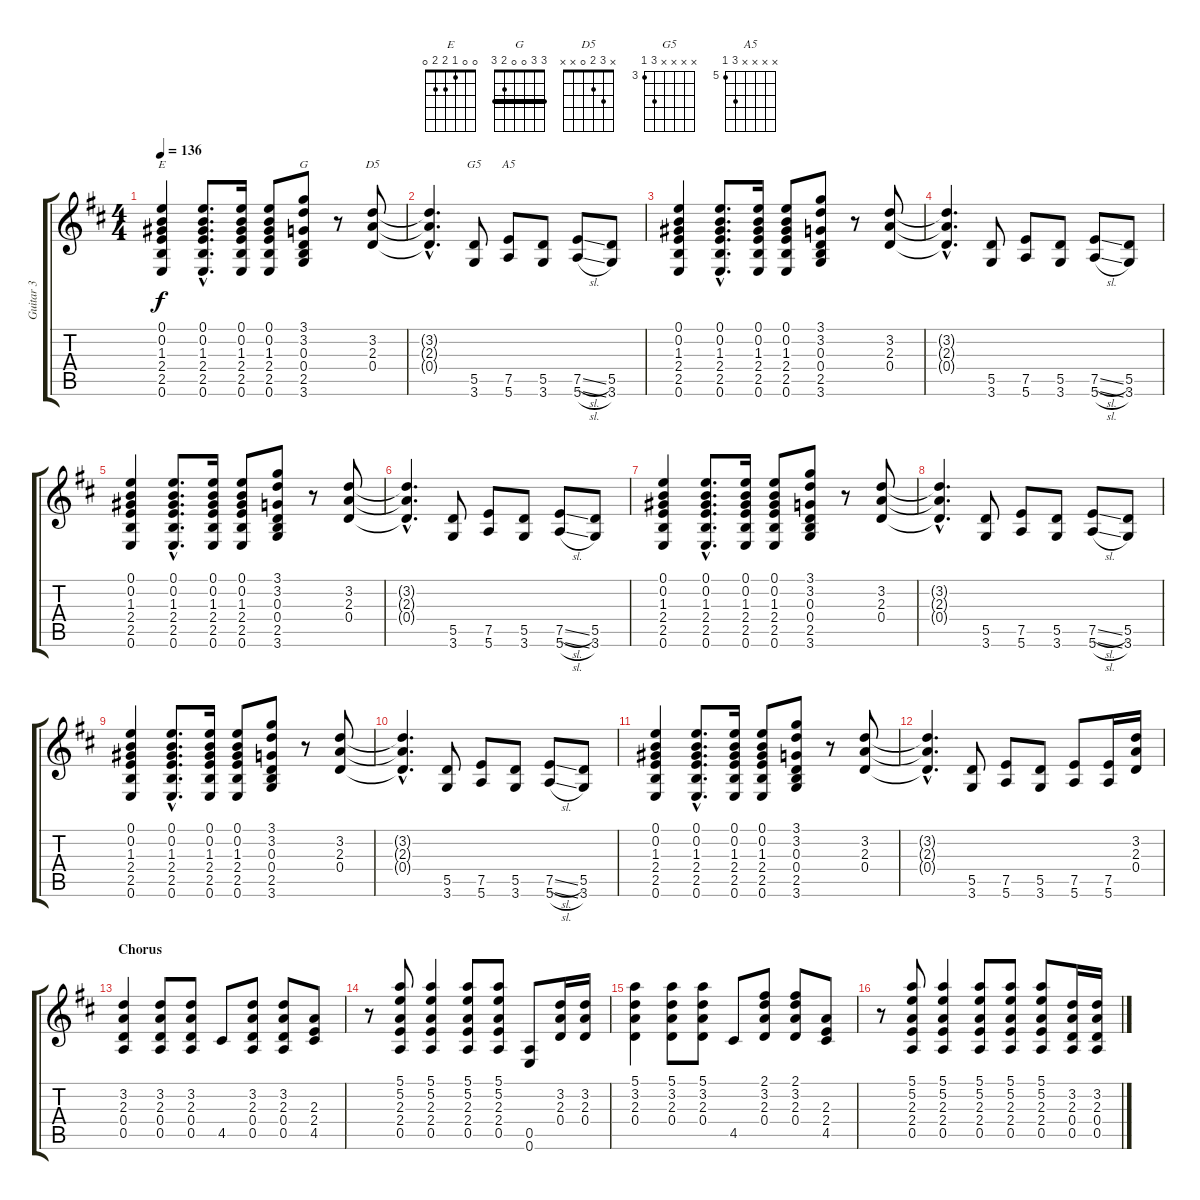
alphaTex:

\track ("Guitar 3" "Guitar 3") {instrument acousticguitarnylon}
\staff {score tabs}
\tuning (E4 B3 G3 D3 A2 E2) {hide}
\chord ("E" 0 0 1 2 2 0)
\chord ("G" 3 3 0 0 2 3) {barre 3}
\chord ("D5" x 3 2 0 x x)
\chord ("G5" x x x x 5 3) {firstfret 3}
\chord ("A5" x x x x 7 5) {firstfret 5}
\ts (4 4)
\tempo 136
\clef g2
\ks d
(0.1 0.2 1.3 2.4 2.5 0.6).4{ch "E" dy f} (0.1{hac} 0.2{hac} 1.3{hac} 2.4{hac} 2.5{hac} 0.6{hac}).8{d} (0.1 0.2 1.3 2.4 2.5 0.6).16 (0.1 0.2 1.3 2.4 2.5 0.6).8 (3.1 3.2 0.3 0.4 2.5 3.6).8{ch "G"} r.8 (3.2 2.3 0.4).8{ch "D5"} |
(3.2{hac t} 2.3{hac t} 0.4{hac t}).4{d} (5.5 3.6).8{ch "G5"} (7.5 5.6).8{ch "A5"} (5.5 3.6).8 (7.5{sl} 5.6{sl}).8 (5.5 3.6).8 |
(0.1 0.2 1.3 2.4 2.5 0.6).4 (0.1{hac} 0.2{hac} 1.3{hac} 2.4{hac} 2.5{hac} 0.6{hac}).8{d} (0.1 0.2 1.3 2.4 2.5 0.6).16 (0.1 0.2 1.3 2.4 2.5 0.6).8 (3.1 3.2 0.3 0.4 2.5 3.6).8 r.8 (3.2 2.3 0.4).8 |
(3.2{hac t} 2.3{hac t} 0.4{hac t}).4{d} (5.5 3.6).8 (7.5 5.6).8 (5.5 3.6).8 (7.5{sl} 5.6{sl}).8 (5.5 3.6).8 |
(0.1 0.2 1.3 2.4 2.5 0.6).4 (0.1{hac} 0.2{hac} 1.3{hac} 2.4{hac} 2.5{hac} 0.6{hac}).8{d} (0.1 0.2 1.3 2.4 2.5 0.6).16 (0.1 0.2 1.3 2.4 2.5 0.6).8 (3.1 3.2 0.3 0.4 2.5 3.6).8 r.8 (3.2 2.3 0.4).8 |
(3.2{hac t} 2.3{hac t} 0.4{hac t}).4{d} (5.5 3.6).8 (7.5 5.6).8 (5.5 3.6).8 (7.5{sl} 5.6{sl}).8 (5.5 3.6).8 |
(0.1 0.2 1.3 2.4 2.5 0.6).4 (0.1{hac} 0.2{hac} 1.3{hac} 2.4{hac} 2.5{hac} 0.6{hac}).8{d} (0.1 0.2 1.3 2.4 2.5 0.6).16 (0.1 0.2 1.3 2.4 2.5 0.6).8 (3.1 3.2 0.3 0.4 2.5 3.6).8 r.8 (3.2 2.3 0.4).8 |
(3.2{hac t} 2.3{hac t} 0.4{hac t}).4{d} (5.5 3.6).8 (7.5 5.6).8 (5.5 3.6).8 (7.5{sl} 5.6{sl}).8 (5.5 3.6).8 |
(0.1 0.2 1.3 2.4 2.5 0.6).4 (0.1{hac} 0.2{hac} 1.3{hac} 2.4{hac} 2.5{hac} 0.6{hac}).8{d} (0.1 0.2 1.3 2.4 2.5 0.6).16 (0.1 0.2 1.3 2.4 2.5 0.6).8 (3.1 3.2 0.3 0.4 2.5 3.6).8 r.8 (3.2 2.3 0.4).8 |
(3.2{hac t} 2.3{hac t} 0.4{hac t}).4{d} (5.5 3.6).8 (7.5 5.6).8 (5.5 3.6).8 (7.5{sl} 5.6{sl}).8 (5.5 3.6).8 |
(0.1 0.2 1.3 2.4 2.5 0.6).4 (0.1{hac} 0.2{hac} 1.3{hac} 2.4{hac} 2.5{hac} 0.6{hac}).8{d} (0.1 0.2 1.3 2.4 2.5 0.6).16 (0.1 0.2 1.3 2.4 2.5 0.6).8 (3.1 3.2 0.3 0.4 2.5 3.6).8 r.8 (3.2 2.3 0.4).8 |
(3.2{hac t} 2.3{hac t} 0.4{hac t}).4{d} (5.5 3.6).8 (7.5 5.6).8 (5.5 3.6).8 (7.5 5.6).8 (7.5 5.6).16 (3.2 2.3 0.4).16 |
\section ("" "Chorus")
(3.2 2.3 0.4 0.5).4 (3.2 2.3 0.4 0.5).8 (3.2 2.3 0.4 0.5).8 4.5.8 (3.2 2.3 0.4 0.5).8 (3.2 2.3 0.4 0.5).8 (2.3 2.4 4.5).8 |
r.8 (5.1 5.2 2.3 2.4 0.5).8 (5.1 5.2 2.3 2.4 0.5).4 (5.1 5.2 2.3 2.4 0.5).8 (5.1 5.2 2.3 2.4 0.5).8 (0.5 0.6).8 (3.2 2.3 0.4).16 (3.2 2.3 0.4).16 |
(5.1 3.2 2.3 0.4).4 (5.1 3.2 2.3 0.4).8 (5.1 3.2 2.3 0.4).8 4.5.8 (2.1 3.2 2.3 0.4).8 (2.1 3.2 2.3 0.4).8 (2.3 2.4 4.5).8 |
r.8 (5.1 5.2 2.3 2.4 0.5).8 (5.1 5.2 2.3 2.4 0.5).4 (5.1 5.2 2.3 2.4 0.5).8 (5.1 5.2 2.3 2.4 0.5).8 (5.1 5.2 2.3 2.4 0.5).8 (3.2 2.3 0.4 0.5).16 (3.2 2.3 0.4 0.5).16
